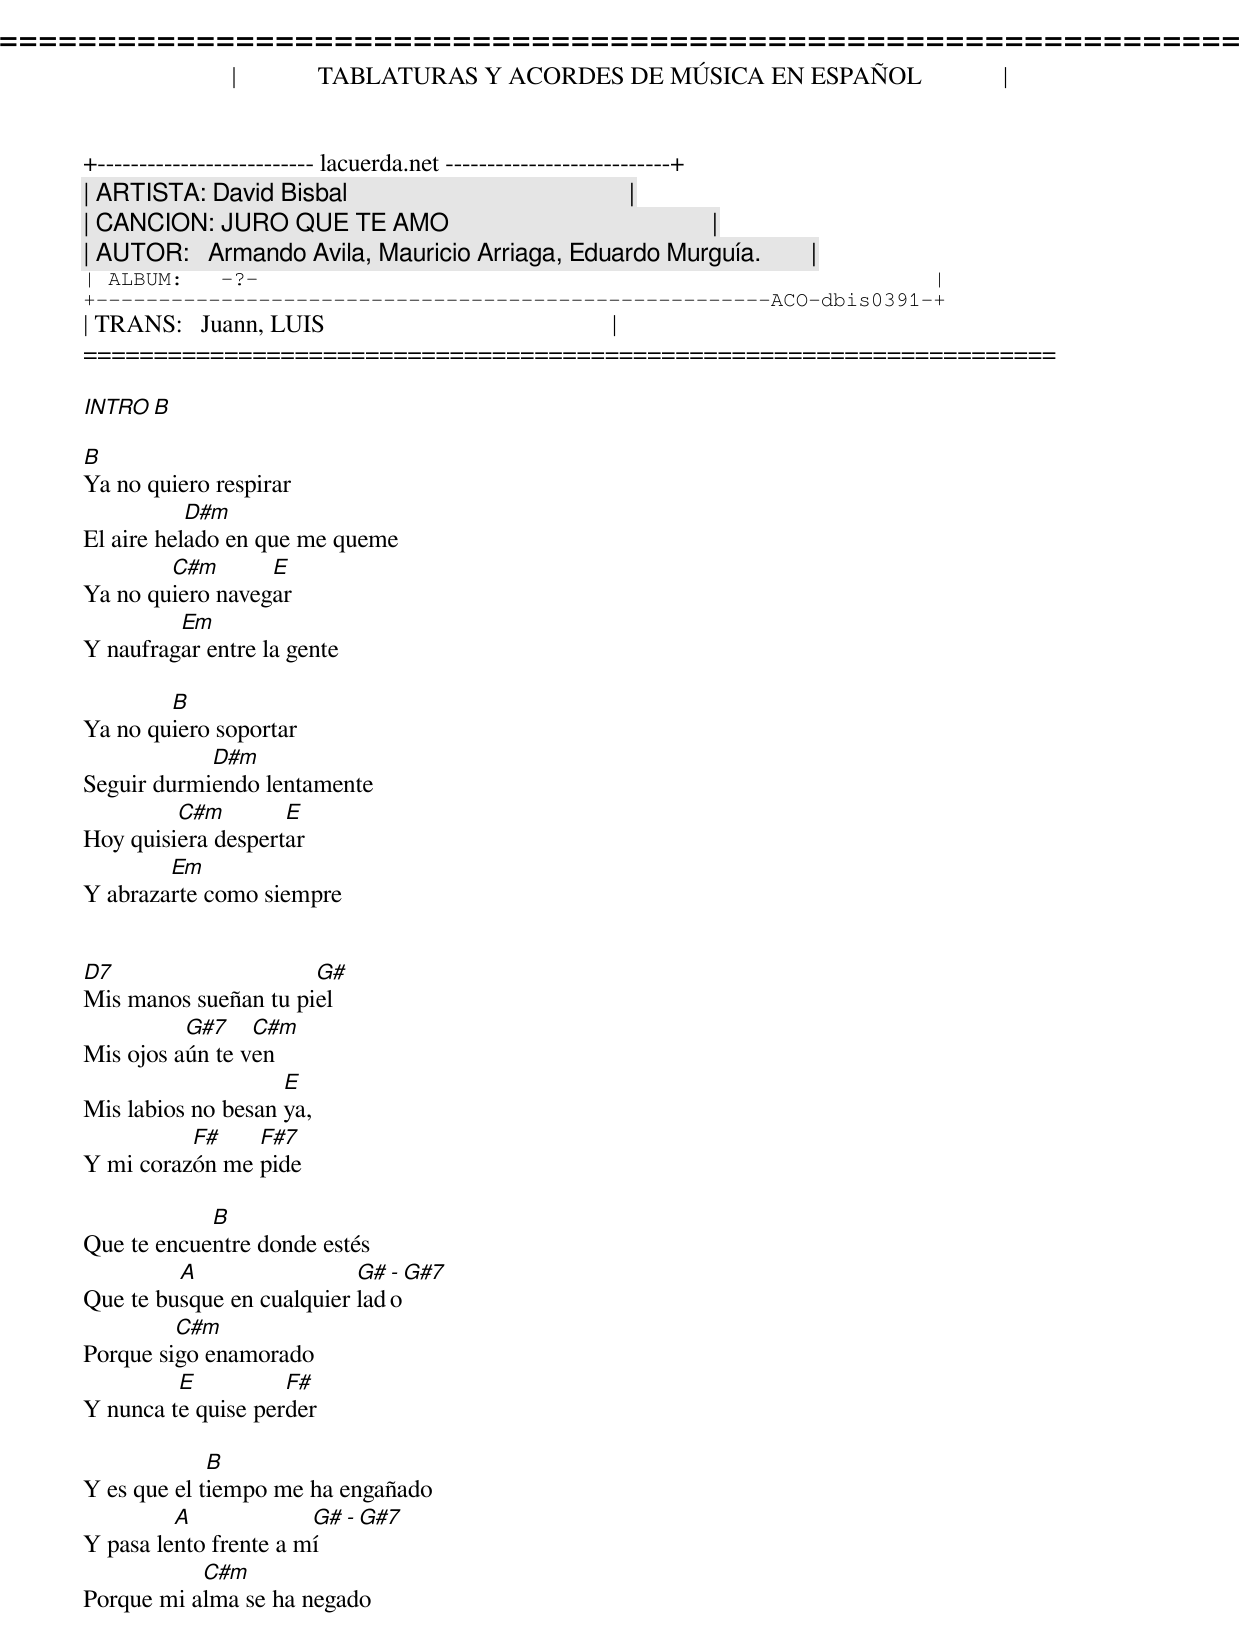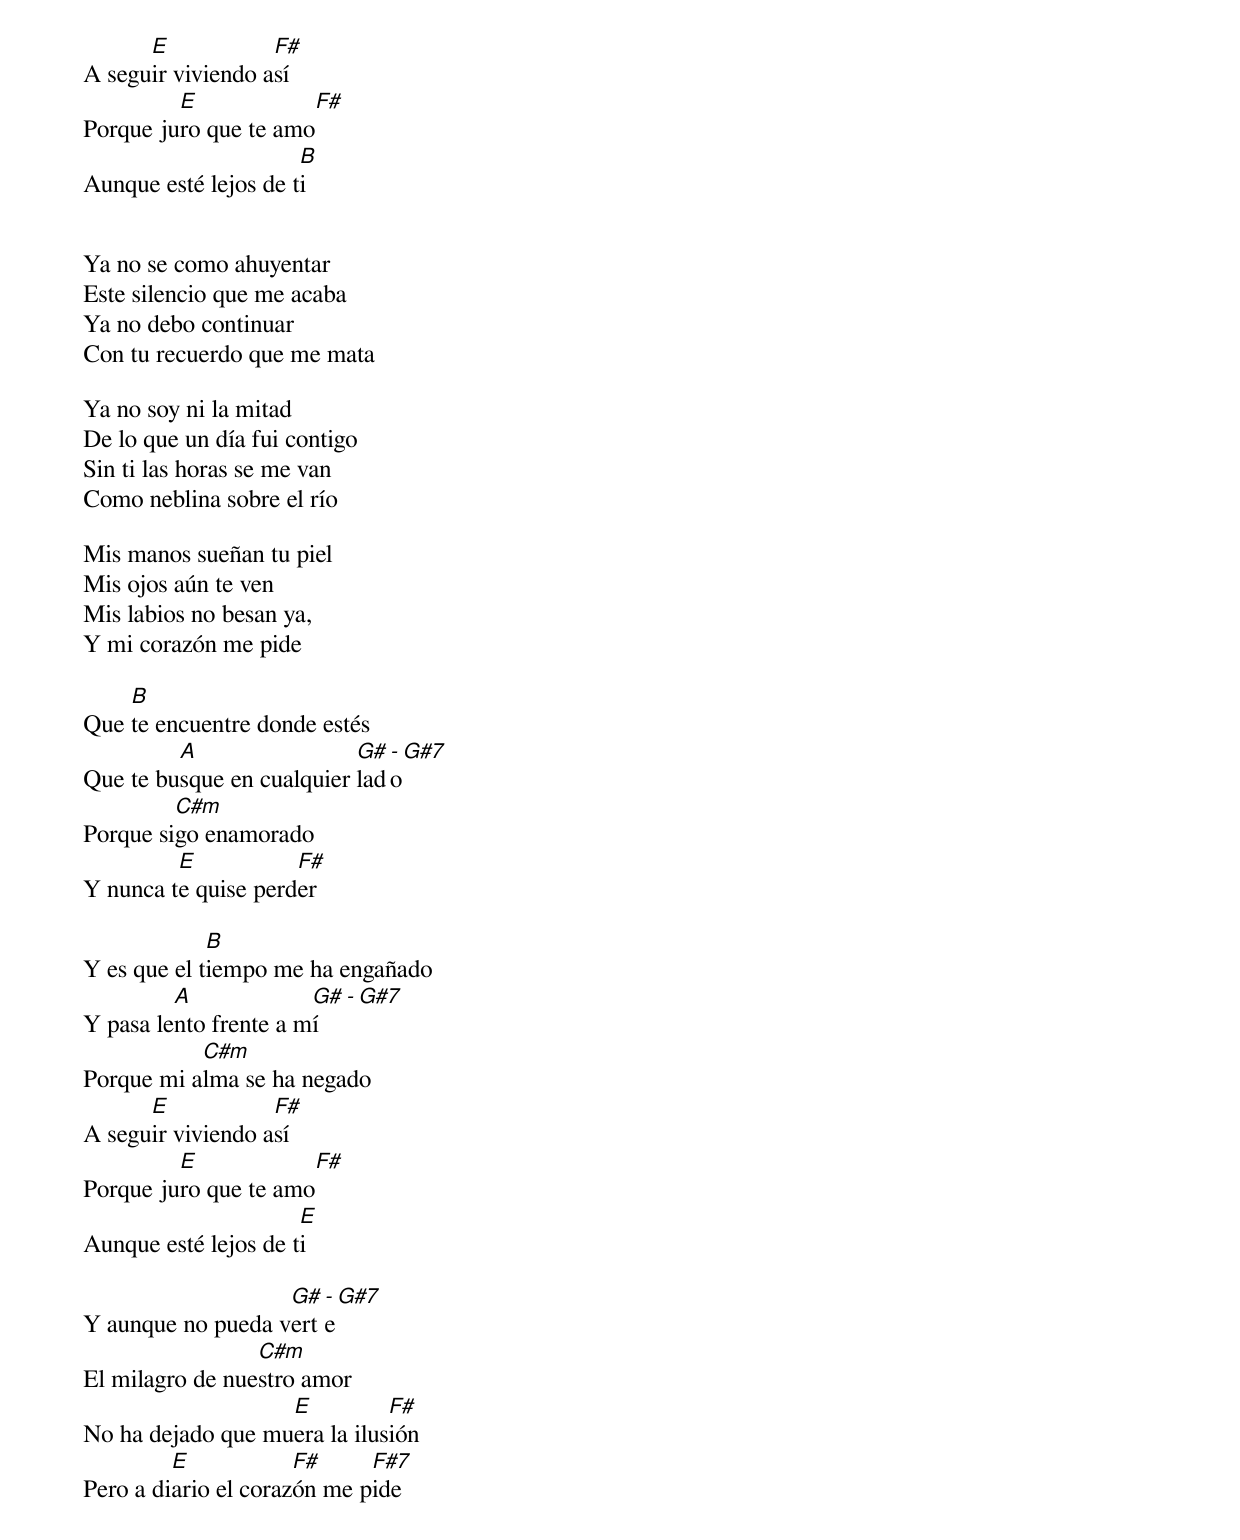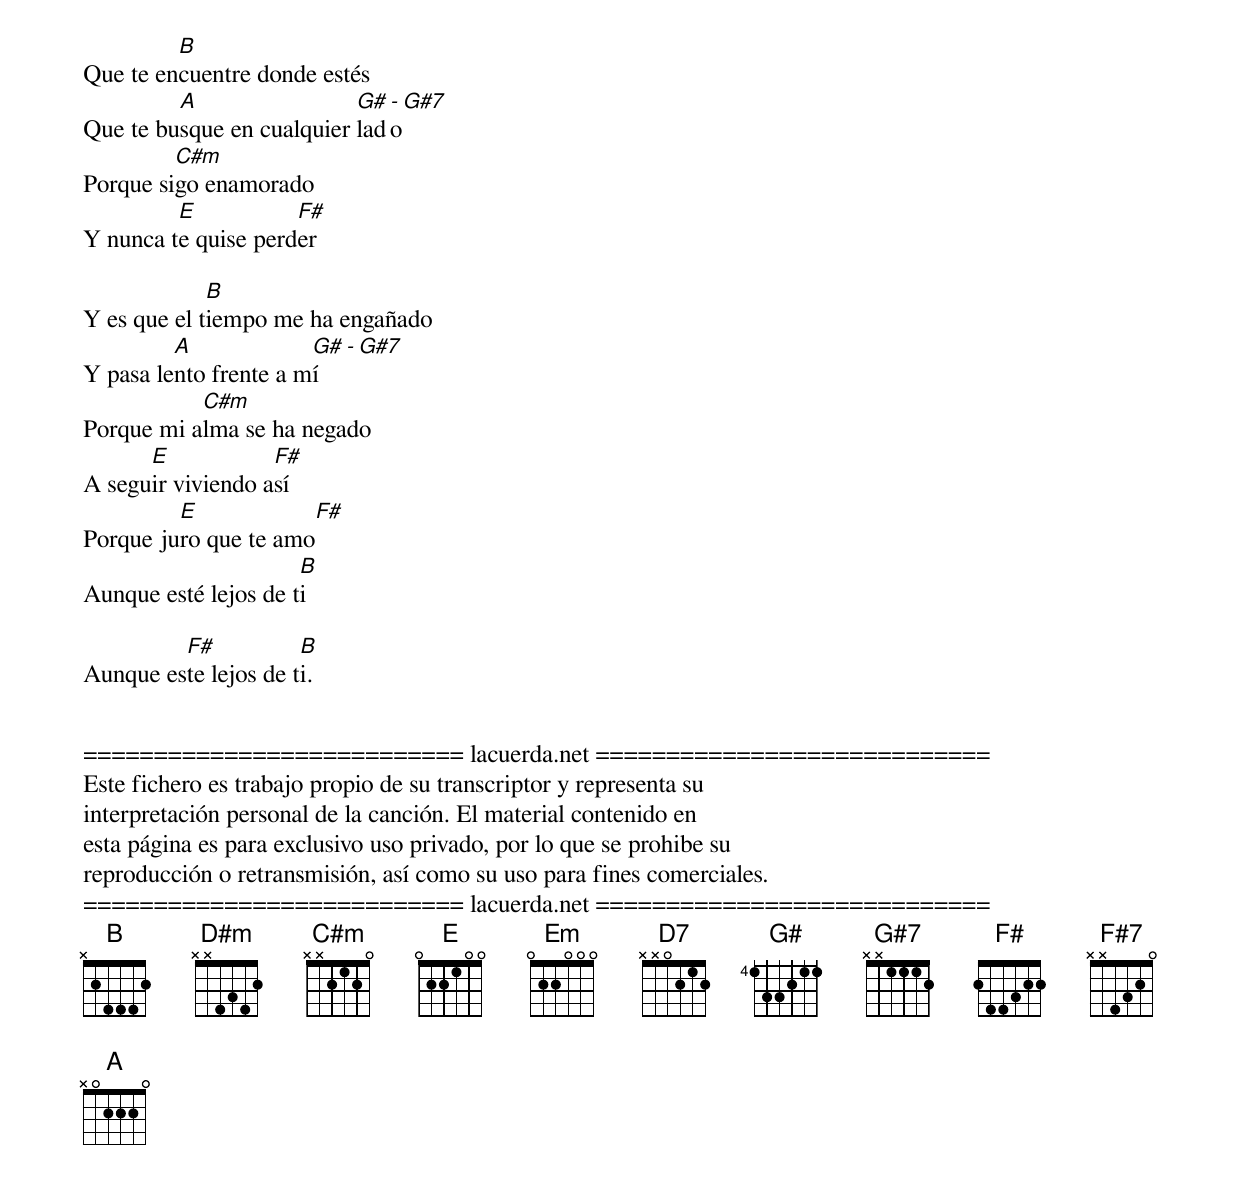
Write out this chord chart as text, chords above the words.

=====================================================================
|             TABLATURAS Y ACORDES DE MÚSICA EN ESPAÑOL             |
+-------------------------- lacuerda.net ---------------------------+
| ARTISTA: David Bisbal                                             |
| CANCION: JURO QUE TE AMO                                          |
| AUTOR:   Armando Avila, Mauricio Arriaga, Eduardo Murguía.        |
| ALBUM:   -?-                                                      |
+------------------------------------------------------ACO-dbis0391-+
| TRANS:   Juann, LUIS                                              |
=====================================================================

INTRO B

B
Ya no quiero respirar
           D#m
El aire helado en que me queme
        C#m       E
Ya no quiero navegar
         Em
Y naufragar entre la gente

        B
Ya no quiero soportar
            D#m
Seguir durmiendo lentamente
         C#m        E
Hoy quisiera despertar
        Em
Y abrazarte como siempre


D7                    G#
Mis manos sueñan tu piel
          G#7    C#m
Mis ojos aún te ven
                    E
Mis labios no besan ya,
          F#    F#7
Y mi corazón me pide

            B
Que te encuentre donde estés
         A                 G# - G#7
Que te busque en cualquier lado
         C#m
Porque sigo enamorado
         E          F#
Y nunca te quise perder

             B
Y es que el tiempo me ha engañado
         A             G# - G#7
Y pasa lento frente a mí
           C#m
Porque mi alma se ha negado
      E            F#
A seguir viviendo así
         E             F#
Porque juro que te amo
                      B
Aunque esté lejos de ti


Ya no se como ahuyentar
Este silencio que me acaba
Ya no debo continuar
Con tu recuerdo que me mata

Ya no soy ni la mitad
De lo que un día fui contigo
Sin ti las horas se me van
Como neblina sobre el río

Mis manos sueñan tu piel
Mis ojos aún te ven
Mis labios no besan ya,
Y mi corazón me pide

    B
Que te encuentre donde estés
         A                 G# - G#7
Que te busque en cualquier lado
         C#m
Porque sigo enamorado
         E           F#
Y nunca te quise perder

             B
Y es que el tiempo me ha engañado
         A             G# - G#7
Y pasa lento frente a mí
           C#m
Porque mi alma se ha negado
      E            F#
A seguir viviendo así
         E             F#
Porque juro que te amo
                      E
Aunque esté lejos de ti

                   G# - G#7
Y aunque no pueda verte
                 C#m
El milagro de nuestro amor
                   E          F#
No ha dejado que muera la ilusión
         E            F#     F#7
Pero a diario el corazón me pide

         B
Que te encuentre donde estés
         A                 G# - G#7
Que te busque en cualquier lado
         C#m
Porque sigo enamorado
         E           F#
Y nunca te quise perder

             B
Y es que el tiempo me ha engañado
         A             G# - G#7
Y pasa lento frente a mí
           C#m
Porque mi alma se ha negado
      E            F#
A seguir viviendo así
         E             F#
Porque juro que te amo
                      B
Aunque esté lejos de ti

         F#           B
Aunque este lejos de ti.


=========================== lacuerda.net ============================
Este fichero es trabajo propio de su transcriptor y representa su
interpretación personal de la canción. El material contenido en
esta página es para exclusivo uso privado, por lo que se prohibe su
reproducción o retransmisión, así como su uso para fines comerciales.
=========================== lacuerda.net ============================
